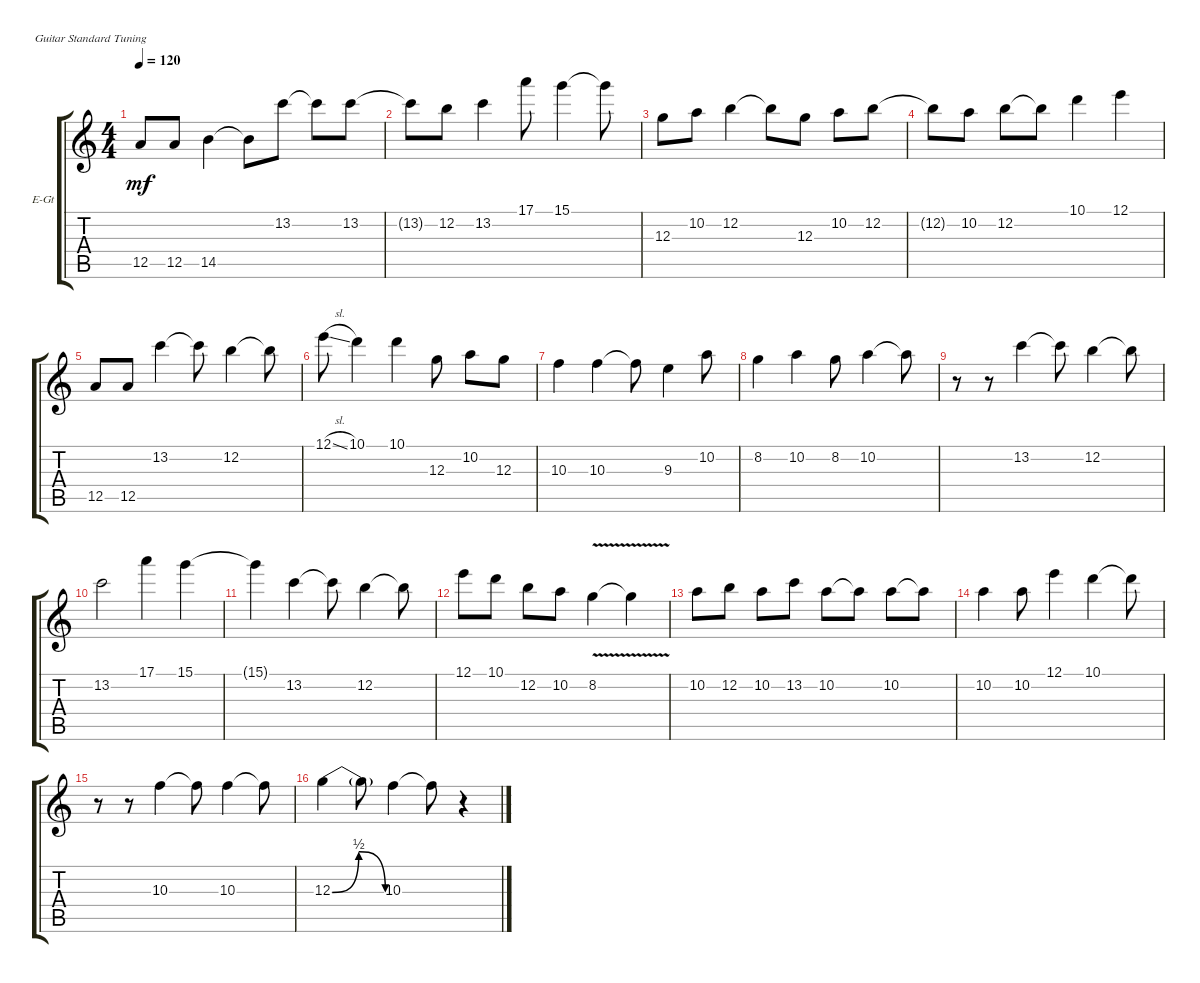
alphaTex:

\defaultSystemsLayout 4
\bracketExtendMode groupsimilarinstruments
\firstSystemTrackNameOrientation horizontal
\otherSystemsTrackNameOrientation horizontal
\track ("Electric Guitar" "E-Gt") {instrument electricguitarclean}
\staff {score tabs}
\tuning (E4 B3 G3 D3 A2 E2)
\ts (4 4)
\tempo 120
\clef g2
\ks c
12.5.8{dy mf instrument electricguitarclean} 12.5.8 14.5.4 14.5{t}.8 13.2.8 13.2{t}.8 13.2.8 |
13.2{t}.8 12.2.8 13.2.4 17.1.8 15.1.4 15.1{t}.8 |
12.3.8 10.2.8 12.2.4 12.2{t}.8 12.3.8 10.2.8 12.2.8 |
12.2{t}.8 10.2.8 12.2.8 12.2{t}.8 10.1.4 12.1.4 |
12.5.8 12.5.8 13.2.4 13.2{t}.8 12.2.4 12.2{t}.8 |
12.1{sl}.8 10.1.4 10.1.4 12.3.8 10.2.8 12.3.8 |
10.3.4 10.3.4 10.3{t}.8 9.3.4 10.2.8 |
8.2.4 10.2.4 8.2.8 10.2.4 10.2{t}.8 |
r.8 r.8 13.2.4 13.2{t}.8 12.2.4 12.2{t}.8 |
13.2.2 17.1.4 15.1.4 |
15.1{t}.4 13.2.4 13.2{t}.8 12.2.4 12.2{t}.8 |
12.1.8 10.1.8 12.2.8 10.2.8 8.2{v}.4 8.2{v t}.4 |
10.2.8 12.2.8 10.2.8 13.2.8 10.2.8 10.2{t}.8 10.2.8 10.2{t}.8 |
10.2.4 10.2.8 12.1.4 10.1.4 10.1{t}.8 |
r.8 r.8 10.3.4 10.3{t}.8 10.3.4 10.3{t}.8 |
12.3{be (bendrelease 0 0 10.2 2 20.4 2 30 0)}.4 12.3{t}.8 10.3.4 10.3{t}.8 r.4
